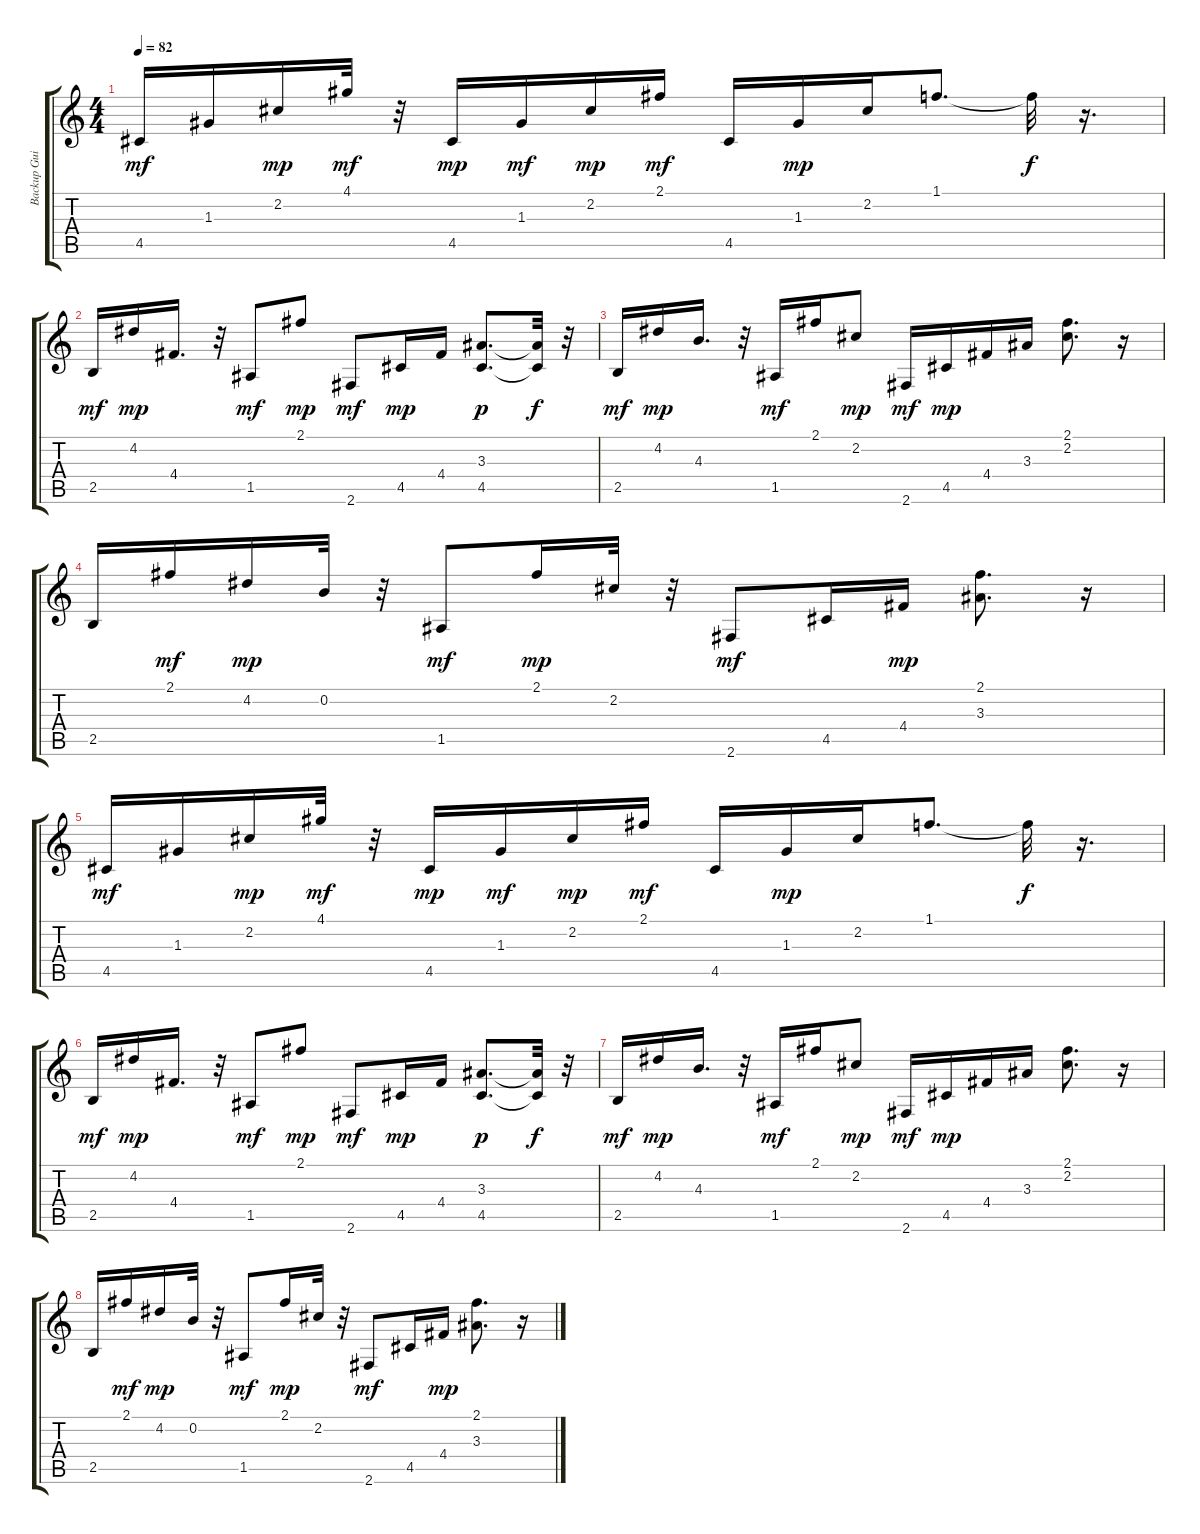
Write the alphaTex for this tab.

\track ("Backup Guitar" "Backup Gui") {instrument acousticguitarnylon}
\staff {score tabs}
\tuning (E4 B3 G3 D3 A2 E2) {hide}
\ts (4 4)
\tempo 82
\clef g2
\ks c
4.5.16{dy mf} 1.3.16 2.2.16{dy mp} 4.1.32{dy mf} r.32 4.5.16{dy mp} 1.3.16{dy mf} 2.2.16{dy mp} 2.1.16{dy mf} 4.5.16 1.3.16{dy mp} 2.2.16 1.1.8{d} 1.1{t}.32{dy f} r.16{d} |
2.5.16{dy mf} 4.2.16{dy mp} 4.4.16{d} r.32 1.5.8{dy mf} 2.1.8{dy mp} 2.6.8{dy mf} 4.5.16{dy mp} 4.4.16 (3.3 4.5).8{d dy p} (3.3{t} 4.5{t}).32{dy f} r.32 |
2.5.16{dy mf} 4.2.16{dy mp} 4.3.16{d} r.32 1.5.16{dy mf} 2.1.16 2.2.8{dy mp} 2.6.16{dy mf} 4.5.16{dy mp} 4.4.16 3.3.16 (2.1 2.2).8{d} r.16 |
2.5.16 2.1.16{dy mf} 4.2.16{dy mp} 0.2.32 r.32 1.5.8{dy mf} 2.1.16{dy mp} 2.2.32 r.32 2.6.8{dy mf} 4.5.16 4.4.16{dy mp} (2.1 3.3).8{d} r.16 |
4.5.16{dy mf} 1.3.16 2.2.16{dy mp} 4.1.32{dy mf} r.32 4.5.16{dy mp} 1.3.16{dy mf} 2.2.16{dy mp} 2.1.16{dy mf} 4.5.16 1.3.16{dy mp} 2.2.16 1.1.8{d} 1.1{t}.32{dy f} r.16{d} |
2.5.16{dy mf} 4.2.16{dy mp} 4.4.16{d} r.32 1.5.8{dy mf} 2.1.8{dy mp} 2.6.8{dy mf} 4.5.16{dy mp} 4.4.16 (3.3 4.5).8{d dy p} (3.3{t} 4.5{t}).32{dy f} r.32 |
2.5.16{dy mf} 4.2.16{dy mp} 4.3.16{d} r.32 1.5.16{dy mf} 2.1.16 2.2.8{dy mp} 2.6.16{dy mf} 4.5.16{dy mp} 4.4.16 3.3.16 (2.1 2.2).8{d} r.16 |
2.5.16 2.1.16{dy mf} 4.2.16{dy mp} 0.2.32 r.32 1.5.8{dy mf} 2.1.16{dy mp} 2.2.32 r.32 2.6.8{dy mf} 4.5.16 4.4.16{dy mp} (2.1 3.3).8{d} r.16
